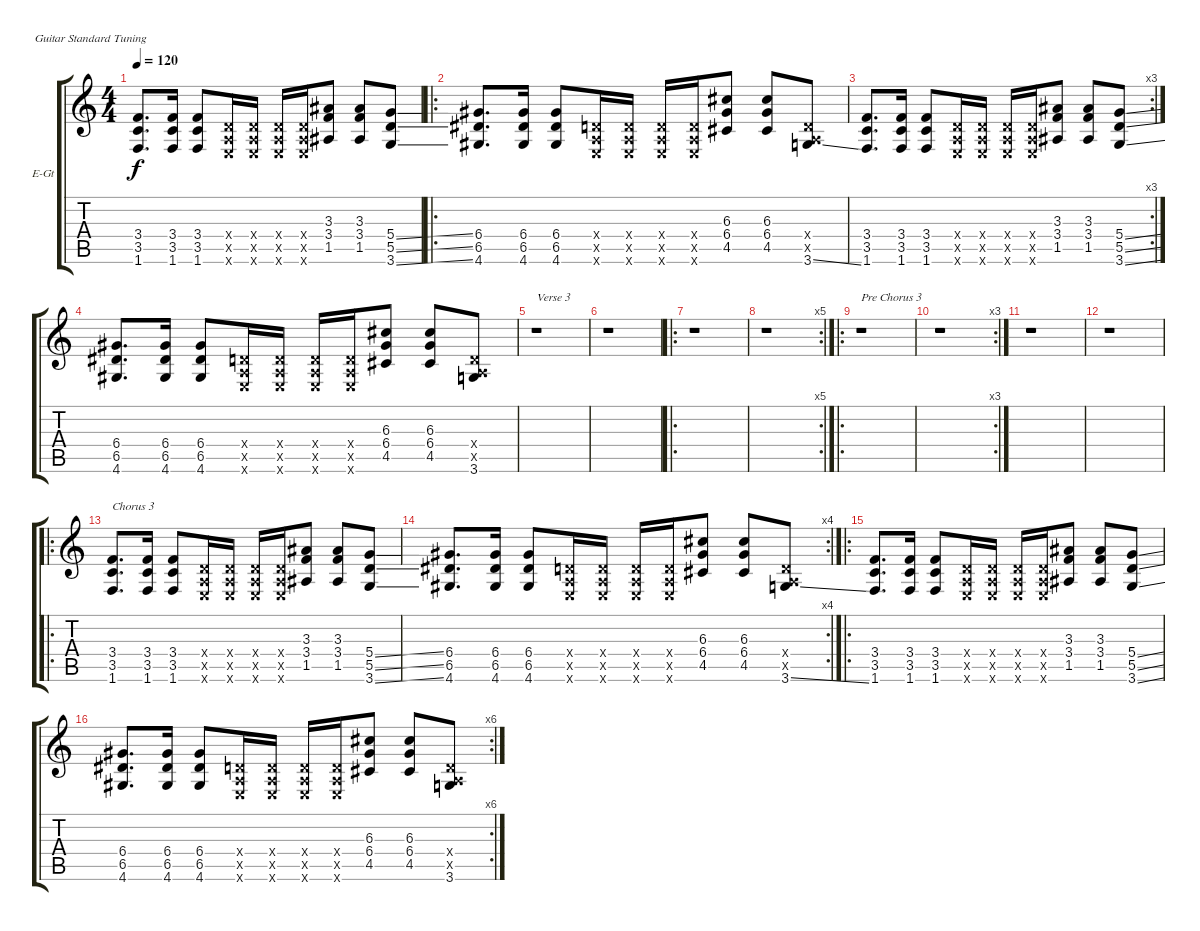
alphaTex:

\bracketExtendMode groupsimilarinstruments
\firstSystemTrackNameOrientation horizontal
\otherSystemsTrackNameOrientation horizontal
\track ("Distortion Guitar" "E-Gt") {solo instrument distortionguitar}
\staff {score tabs}
\tuning (E4 B3 G3 D3 A2 E2)
\ts (4 4)
\tempo 120
\clef g2
\ks c
(3.4 3.5 1.6).8{d dy f} (3.4 3.5 1.6).16 (3.4 3.5 1.6).8 (0.4{x} 0.5{x} 0.6{x}).16 (0.4{x} 0.5{x} 0.6{x}).16 (0.4{x} 0.5{x} 0.6{x}).16 (0.4{x} 0.5{x} 0.6{x}).16 (3.3 3.4 1.5).8 (3.3 3.4 1.5).8 (5.4{ss} 5.5{ss} 3.6{ss}).8 |
\ro
(6.4 6.5 4.6).8{d} (6.4 6.5 4.6).16 (6.4 6.5 4.6).8 (0.4{x} 0.5{x} 0.6{x}).16 (0.4{x} 0.5{x} 0.6{x}).16 (0.4{x} 0.5{x} 0.6{x}).16 (0.4{x} 0.5{x} 0.6{x}).16 (6.3 6.4 4.5).8 (6.3 6.4 4.5).8 (0.4{x} 0.5{x} 3.6{ss}).8 |
\rc 3
(3.4 3.5 1.6).8{d} (3.4 3.5 1.6).16 (3.4 3.5 1.6).8 (0.4{x} 0.5{x} 0.6{x}).16 (0.4{x} 0.5{x} 0.6{x}).16 (0.4{x} 0.5{x} 0.6{x}).16 (0.4{x} 0.5{x} 0.6{x}).16 (3.3 3.4 1.5).8 (3.3 3.4 1.5).8 (5.4{ss} 5.5{ss} 3.6{ss}).8 |
(6.4 6.5 4.6).8{d} (6.4 6.5 4.6).16 (6.4 6.5 4.6).8 (0.4{x} 0.5{x} 0.6{x}).16 (0.4{x} 0.5{x} 0.6{x}).16 (0.4{x} 0.5{x} 0.6{x}).16 (0.4{x} 0.5{x} 0.6{x}).16 (6.3 6.4 4.5).8 (6.3 6.4 4.5).8 (0.4{x} 0.5{x} 3.6).8 |
r.1{txt "Verse 3"} |
r.1 |
\ro
r.1 |
\rc 5
r.1 |
\ro
r.1{txt "Pre Chorus 3"} |
\rc 3
r.1 |
r.1 |
r.1 |
\ro
(3.4 3.5 1.6).8{d txt "Chorus 3"} (3.4 3.5 1.6).16 (3.4 3.5 1.6).8 (0.4{x} 0.5{x} 0.6{x}).16 (0.4{x} 0.5{x} 0.6{x}).16 (0.4{x} 0.5{x} 0.6{x}).16 (0.4{x} 0.5{x} 0.6{x}).16 (3.3 3.4 1.5).8 (3.3 3.4 1.5).8 (5.4{ss} 5.5{ss} 3.6{ss}).8 |
\rc 4
(6.4 6.5 4.6).8{d} (6.4 6.5 4.6).16 (6.4 6.5 4.6).8 (0.4{x} 0.5{x} 0.6{x}).16 (0.4{x} 0.5{x} 0.6{x}).16 (0.4{x} 0.5{x} 0.6{x}).16 (0.4{x} 0.5{x} 0.6{x}).16 (6.3 6.4 4.5).8 (6.3 6.4 4.5).8 (0.4{x} 0.5{x} 3.6{ss}).8 |
\ro
(3.4 3.5 1.6).8{d} (3.4 3.5 1.6).16 (3.4 3.5 1.6).8 (0.4{x} 0.5{x} 0.6{x}).16 (0.4{x} 0.5{x} 0.6{x}).16 (0.4{x} 0.5{x} 0.6{x}).16 (0.4{x} 0.5{x} 0.6{x}).16 (3.3 3.4 1.5).8 (3.3 3.4 1.5).8 (5.4{ss} 5.5{ss} 3.6{ss}).8 |
\rc 6
(6.4 6.5 4.6).8{d} (6.4 6.5 4.6).16 (6.4 6.5 4.6).8 (0.4{x} 0.5{x} 0.6{x}).16 (0.4{x} 0.5{x} 0.6{x}).16 (0.4{x} 0.5{x} 0.6{x}).16 (0.4{x} 0.5{x} 0.6{x}).16 (6.3 6.4 4.5).8 (6.3 6.4 4.5).8 (0.4{x} 0.5{x} 3.6{ss}).8
